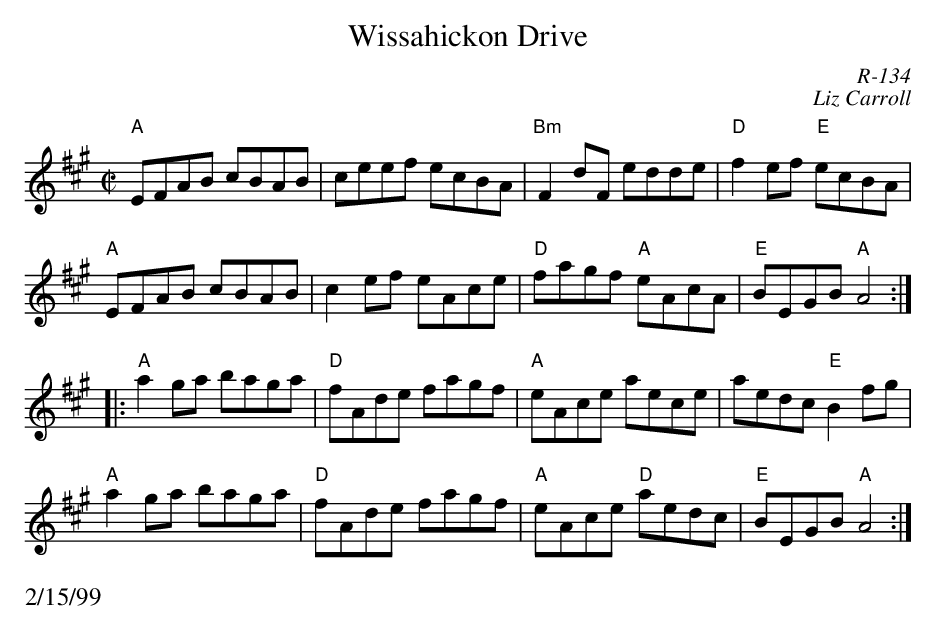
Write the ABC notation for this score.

X:1
T: Wissahickon Drive
C: R-134
C: Liz Carroll
M: C|
K: A
"A"EFAB cBAB| ceef ecBA| "Bm"F2dF edde| "D"f2ef "E"ecBA|
"A"EFAB cBAB| c2ef eAce| "D"fagf "A"eAcA| "E"BEGB "A"A4 :|
|:\
"A"a2ga baga| "D"fAde fagf| "A"eAce aece| aedc "E"B2fg|
"A"a2ga baga| "D"fAde fagf| "A"eAce "D"aedc| "E"BEGB "A"A4 :|
